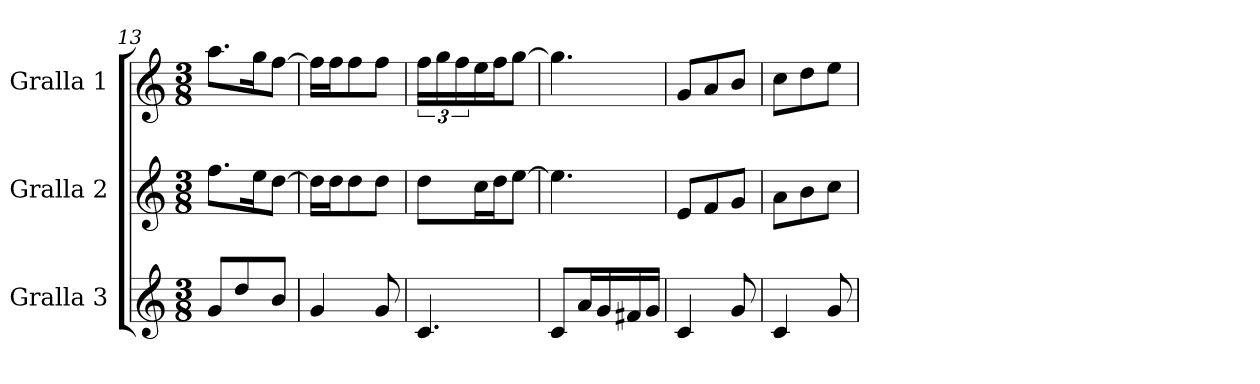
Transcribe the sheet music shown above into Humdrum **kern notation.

**kern	**kern	**kern
*part3	*part2	*part1
*staff3	*staff2	*staff1
*I"Gralla 3	*I"Gralla 2	*I"Gralla 1
*clefG2	*clefG2	*clefG2
*k[]	*k[]	*k[]
*M3/8	*M3/8	*M3/8
=13	=13	=13
8g/L	8.ff\L	8.aa\L
8dd/	.	.
.	16ee\K	16gg\K
8b/J	[8dd\J	[8ff\J
=14	=14	=14
4g	16dd\LL]	16ff\LL]
.	16dd\J	16ff\J
.	8dd\	8ff\
8g	8dd\J	8ff\J
=15	=15	=15
4.c	8dd\L	24ff\LL
.	.	24gg\
.	.	24ff\
.	16cc\L	16ee\
.	16dd\J	16ff\J
.	[8ee\J	[8gg\J
=16	=16	=16
8c/L	4.ee]	4.gg]
16a/L	.	.
16g/	.	.
16f#/	.	.
16g/JJ	.	.
=17	=17	=17
4c	8e/L	8g/L
.	8f/	8a/
8g	8g/J	8b/J
=18	=18	=18
4c	8a\L	8cc\L
.	8b\	8dd\
8g	8cc\J	8ee\J
=	=	=
*-	*-	*-
